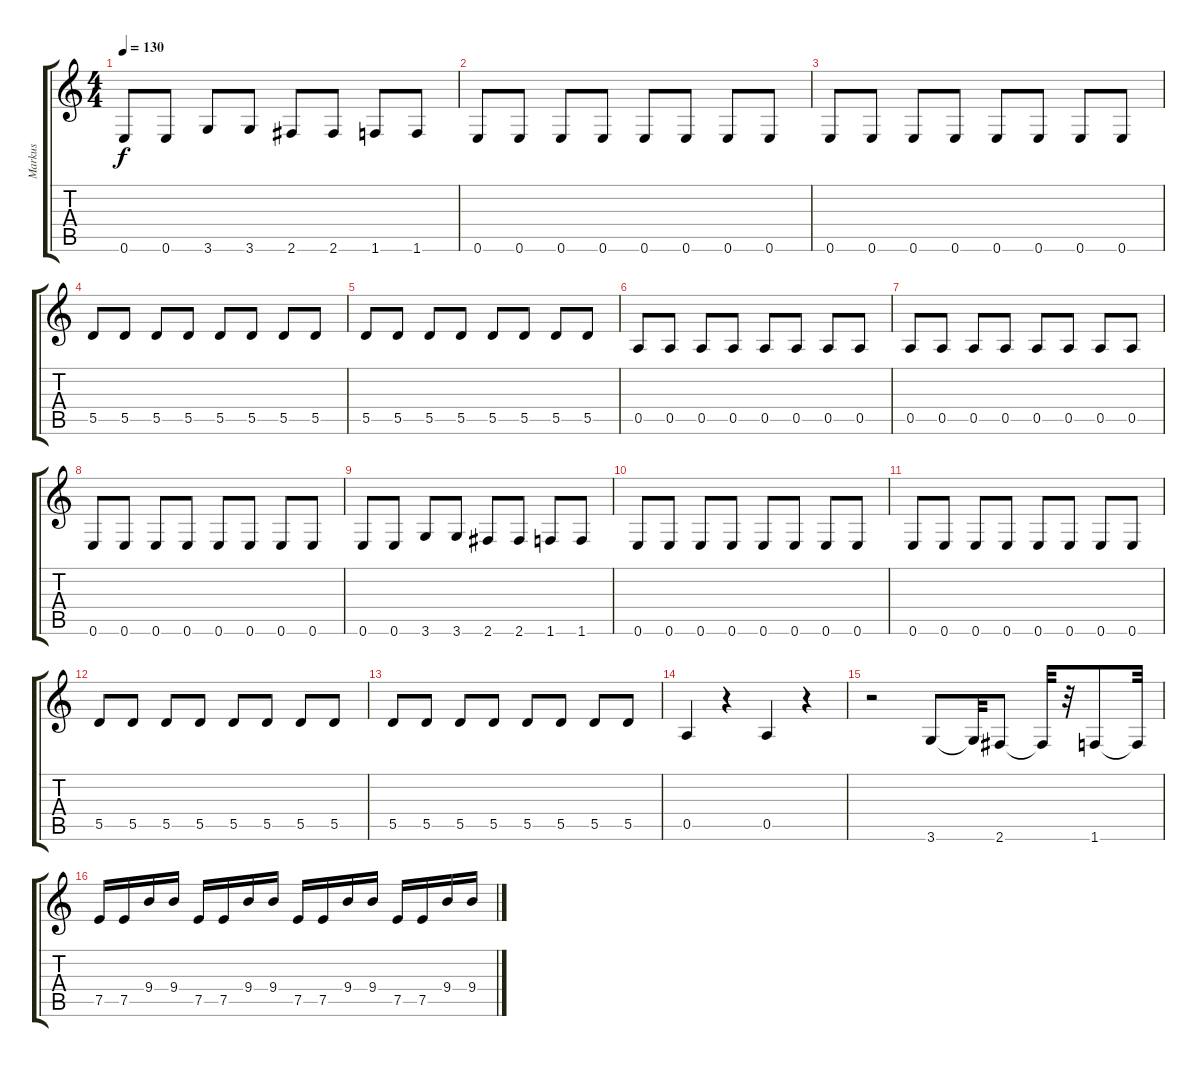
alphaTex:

\track ("Markus" "Markus") {instrument electricbasspick}
\staff {score tabs}
\tuning (E4 B3 G3 D3 A2 E2) {hide}
\ts (4 4)
\tempo 130
\clef g2
\ks c
0.6.8{dy f} 0.6.8 3.6.8 3.6.8 2.6.8 2.6.8 1.6.8 1.6.8 |
0.6.8 0.6.8 0.6.8 0.6.8 0.6.8 0.6.8 0.6.8 0.6.8 |
0.6.8 0.6.8 0.6.8 0.6.8 0.6.8 0.6.8 0.6.8 0.6.8 |
5.5.8 5.5.8 5.5.8 5.5.8 5.5.8 5.5.8 5.5.8 5.5.8 |
5.5.8 5.5.8 5.5.8 5.5.8 5.5.8 5.5.8 5.5.8 5.5.8 |
0.5.8 0.5.8 0.5.8 0.5.8 0.5.8 0.5.8 0.5.8 0.5.8 |
0.5.8 0.5.8 0.5.8 0.5.8 0.5.8 0.5.8 0.5.8 0.5.8 |
0.6.8 0.6.8 0.6.8 0.6.8 0.6.8 0.6.8 0.6.8 0.6.8 |
0.6.8 0.6.8 3.6.8 3.6.8 2.6.8 2.6.8 1.6.8 1.6.8 |
0.6.8 0.6.8 0.6.8 0.6.8 0.6.8 0.6.8 0.6.8 0.6.8 |
0.6.8 0.6.8 0.6.8 0.6.8 0.6.8 0.6.8 0.6.8 0.6.8 |
5.5.8 5.5.8 5.5.8 5.5.8 5.5.8 5.5.8 5.5.8 5.5.8 |
5.5.8 5.5.8 5.5.8 5.5.8 5.5.8 5.5.8 5.5.8 5.5.8 |
0.5.4 r.4 0.5.4 r.4 |
r.2 3.6.8 3.6{t}.32 2.6.8 2.6{t}.32 r.32 1.6.8 1.6{t}.32 |
7.5.16 7.5.16 9.4.16 9.4.16 7.5.16 7.5.16 9.4.16 9.4.16 7.5.16 7.5.16 9.4.16 9.4.16 7.5.16 7.5.16 9.4.16 9.4.16
